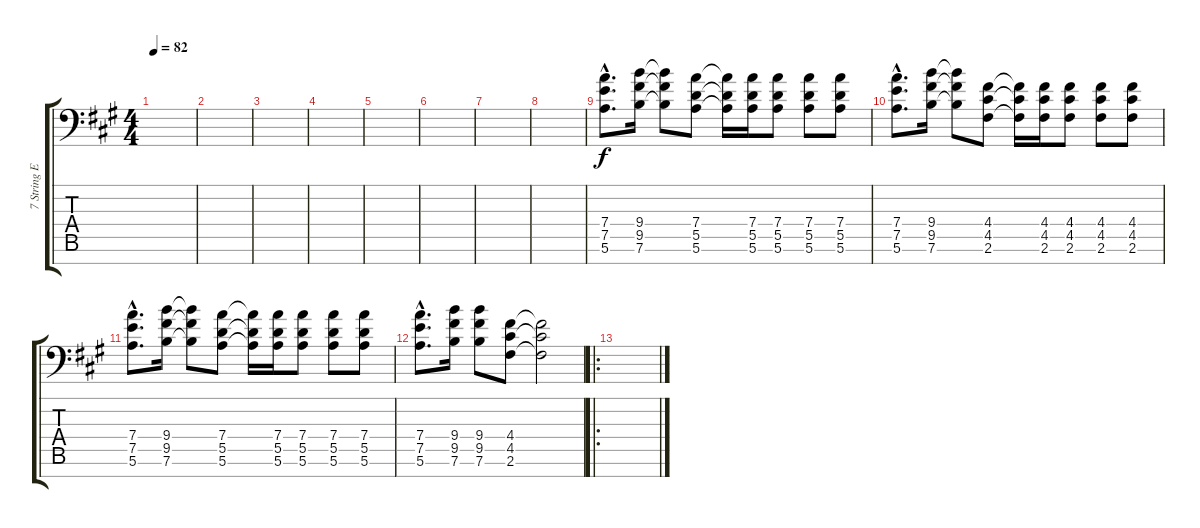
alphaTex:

\track ("7 String Elec. Gtr.. Dist." "7 String E") {instrument distortionguitar}
\staff {score tabs}
\tuning (E4 B3 G3 D3 A2 E2 C-1) {hide}
\ts (4 4)
\tempo 82
\clef f4
\ks a
|
|
|
|
|
|
|
|
(7.4{hac} 7.5{hac} 5.6{hac}).8{d} (9.4 9.5 7.6).16 (9.4{t} 9.5{t} 7.6{t}).8 (7.4 5.5 5.6).8 (7.4{t} 5.5{t} 5.6{t}).16 (7.4 5.5 5.6).16 (7.4 5.5 5.6).8 (7.4 5.5 5.6).8 (7.4 5.5 5.6).8 |
(7.4{hac} 7.5{hac} 5.6{hac}).8{d} (9.4 9.5 7.6).16 (9.4{t} 9.5{t} 7.6{t}).8 (4.4 4.5 2.6).8 (4.4{t} 4.5{t} 2.6{t}).16 (4.4 4.5 2.6).16 (4.4 4.5 2.6).8 (4.4 4.5 2.6).8 (4.4 4.5 2.6).8 |
(7.4{hac} 7.5{hac} 5.6{hac}).8{d} (9.4 9.5 7.6).16 (9.4{t} 9.5{t} 7.6{t}).8 (7.4 5.5 5.6).8 (7.4{t} 5.5{t} 5.6{t}).16 (7.4 5.5 5.6).16 (7.4 5.5 5.6).8 (7.4 5.5 5.6).8 (7.4 5.5 5.6).8 |
(7.4{hac} 7.5{hac} 5.6{hac}).8{d} (9.4 9.5 7.6).16 (9.4 9.5 7.6).8 (4.4 4.5 2.6).8 (4.4{t} 4.5{t} 2.6{t}).2 |
\ro
